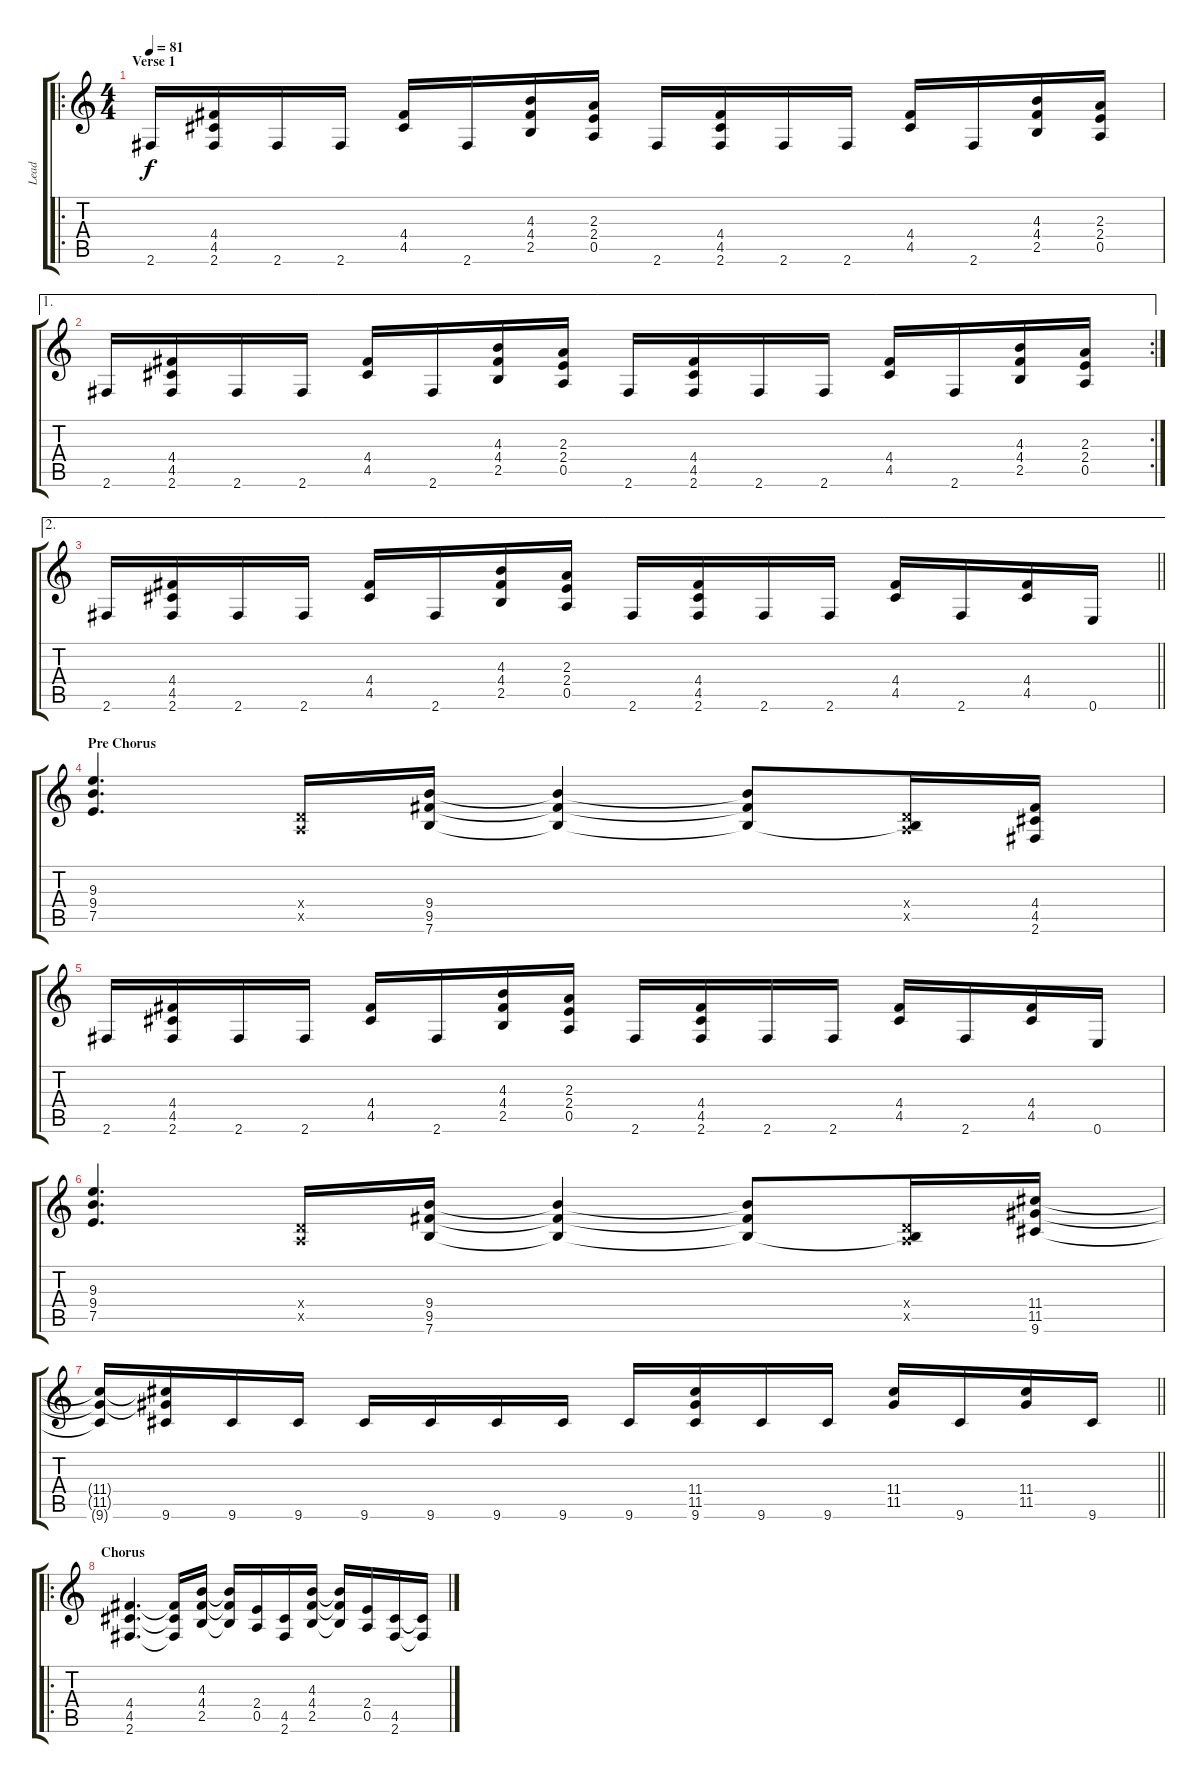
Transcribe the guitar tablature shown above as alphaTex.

\track ("Lead" "Lead") {instrument distortionguitar}
\staff {score tabs}
\tuning (E4 B3 G3 D3 A2 E2) {hide}
\ro
\ts (4 4)
\section ("" "Verse 1")
\tempo 81
\clef g2
\ks c
2.6.16{dy f} (4.4 4.5 2.6).16 2.6.16 2.6.16 (4.4 4.5).16 2.6.16 (4.3 4.4 2.5).16 (2.3 2.4 0.5).16 2.6.16 (4.4 4.5 2.6).16 2.6.16 2.6.16 (4.4 4.5).16 2.6.16 (4.3 4.4 2.5).16 (2.3 2.4 0.5).16 |
\ae 1
\rc 2
2.6.16 (4.4 4.5 2.6).16 2.6.16 2.6.16 (4.4 4.5).16 2.6.16 (4.3 4.4 2.5).16 (2.3 2.4 0.5).16 2.6.16 (4.4 4.5 2.6).16 2.6.16 2.6.16 (4.4 4.5).16 2.6.16 (4.3 4.4 2.5).16 (2.3 2.4 0.5).16 |
\ae 2
\barLineRight lightlight
2.6.16 (4.4 4.5 2.6).16 2.6.16 2.6.16 (4.4 4.5).16 2.6.16 (4.3 4.4 2.5).16 (2.3 2.4 0.5).16 2.6.16 (4.4 4.5 2.6).16 2.6.16 2.6.16 (4.4 4.5).16 2.6.16 (4.4 4.5).16 0.6.16 |
\section ("" "Pre Chorus")
(9.3 9.4 7.5).4{d} (0.4{x} 0.5{x}).16 (9.4 9.5 7.6).16 (9.4{t} 9.5{t} 7.6{t}).4 (9.4{t} 9.5{t} 7.6{t}).8 (0.4{x} 0.5{x} 7.6{t}).16 (4.4 4.5 2.6).16 |
2.6.16 (4.4 4.5 2.6).16 2.6.16 2.6.16 (4.4 4.5).16 2.6.16 (4.3 4.4 2.5).16 (2.3 2.4 0.5).16 2.6.16 (4.4 4.5 2.6).16 2.6.16 2.6.16 (4.4 4.5).16 2.6.16 (4.4 4.5).16 0.6.16 |
(9.3 9.4 7.5).4{d} (0.4{x} 0.5{x}).16 (9.4 9.5 7.6).16 (9.4{t} 9.5{t} 7.6{t}).4 (9.4{t} 9.5{t} 7.6{t}).8 (0.4{x} 0.5{x} 7.6{t}).16 (11.4 11.5 9.6).16 |
\barLineRight lightlight
(11.4{t} 11.5{t} 9.6{t}).16 (11.4{t} 11.5{t} 9.6).16 9.6.16 9.6.16 9.6.16 9.6.16 9.6.16 9.6.16 9.6.16 (11.4 11.5 9.6).16 9.6.16 9.6.16 (11.4 11.5).16 9.6.16 (11.4 11.5).16 9.6.16 |
\ro
\section ("" "Chorus")
(4.4 4.5 2.6).4{d} (4.4{t} 4.5{t} 2.6{t}).16 (4.3 4.4 2.5).16 (4.3{t} 4.4{t} 2.5{t}).16 (2.4 0.5).16 (4.5 2.6).16 (4.3 4.4 2.5).16 (4.3{t} 4.4{t} 2.5{t}).16 (2.4 0.5).16 (4.5 2.6).16 (4.5{t} 2.6{t}).16
